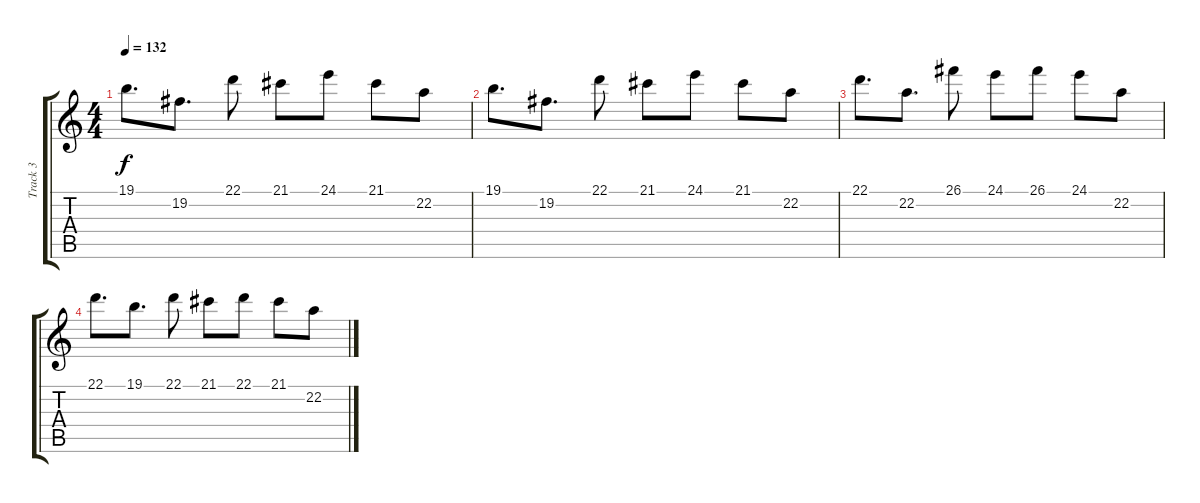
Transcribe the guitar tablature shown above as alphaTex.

\track ("Track 3" "Track 3") {instrument stringensemble1}
\staff {score tabs}
\tuning (E4 B3 G3 D3 A2 E2) {hide}
\ts (4 4)
\tempo 132
\clef g2
\ks c
19.1.8{d dy f} 19.2.8{d} 22.1.8 21.1.8 24.1.8 21.1.8 22.2.8 |
19.1.8{d} 19.2.8{d} 22.1.8 21.1.8 24.1.8 21.1.8 22.2.8 |
22.1.8{d} 22.2.8{d} 26.1.8 24.1.8 26.1.8 24.1.8 22.2.8 |
22.1.8{d} 19.1.8{d} 22.1.8 21.1.8 22.1.8 21.1.8 22.2.8
